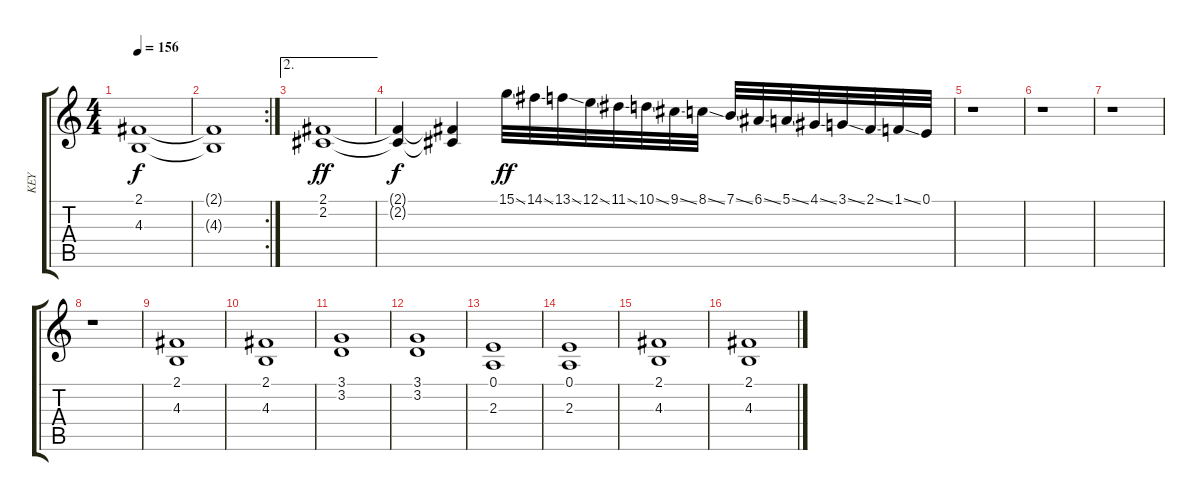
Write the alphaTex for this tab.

\track ("KEY" "KEY") {instrument stringensemble1}
\staff {score tabs}
\tuning (E4 B3 G3 D3 A2 E2) {hide}
\ts (4 4)
\tempo 156
\clef g2
\ks c
(2.1{t} 4.3{t}).1{dy f} |
\rc 2
(2.1{t} 4.3{t}).1 |
\ae 2
(2.1 2.2).1{dy ff} |
(2.1{t} 2.2{t}).4{dy f} (2.1{t} 2.2{t}).4 15.1{ss}.32{dy ff} 14.1{ss}.32 13.1{ss}.32 12.1{ss}.32 11.1{ss}.32 10.1{ss}.32 9.1{ss}.32 8.1{ss}.32 7.1{ss}.32 6.1{ss}.32 5.1{ss}.32 4.1{ss}.32 3.1{ss}.32 2.1{ss}.32 1.1{ss}.32 0.1.32 |
r.1 |
r.1 |
r.1 |
r.1 |
(2.1 4.3).1 |
(2.1 4.3).1 |
(3.1 3.2).1 |
(3.1 3.2).1 |
(0.1 2.3).1 |
(0.1 2.3).1 |
(2.1 4.3).1 |
(2.1 4.3).1
